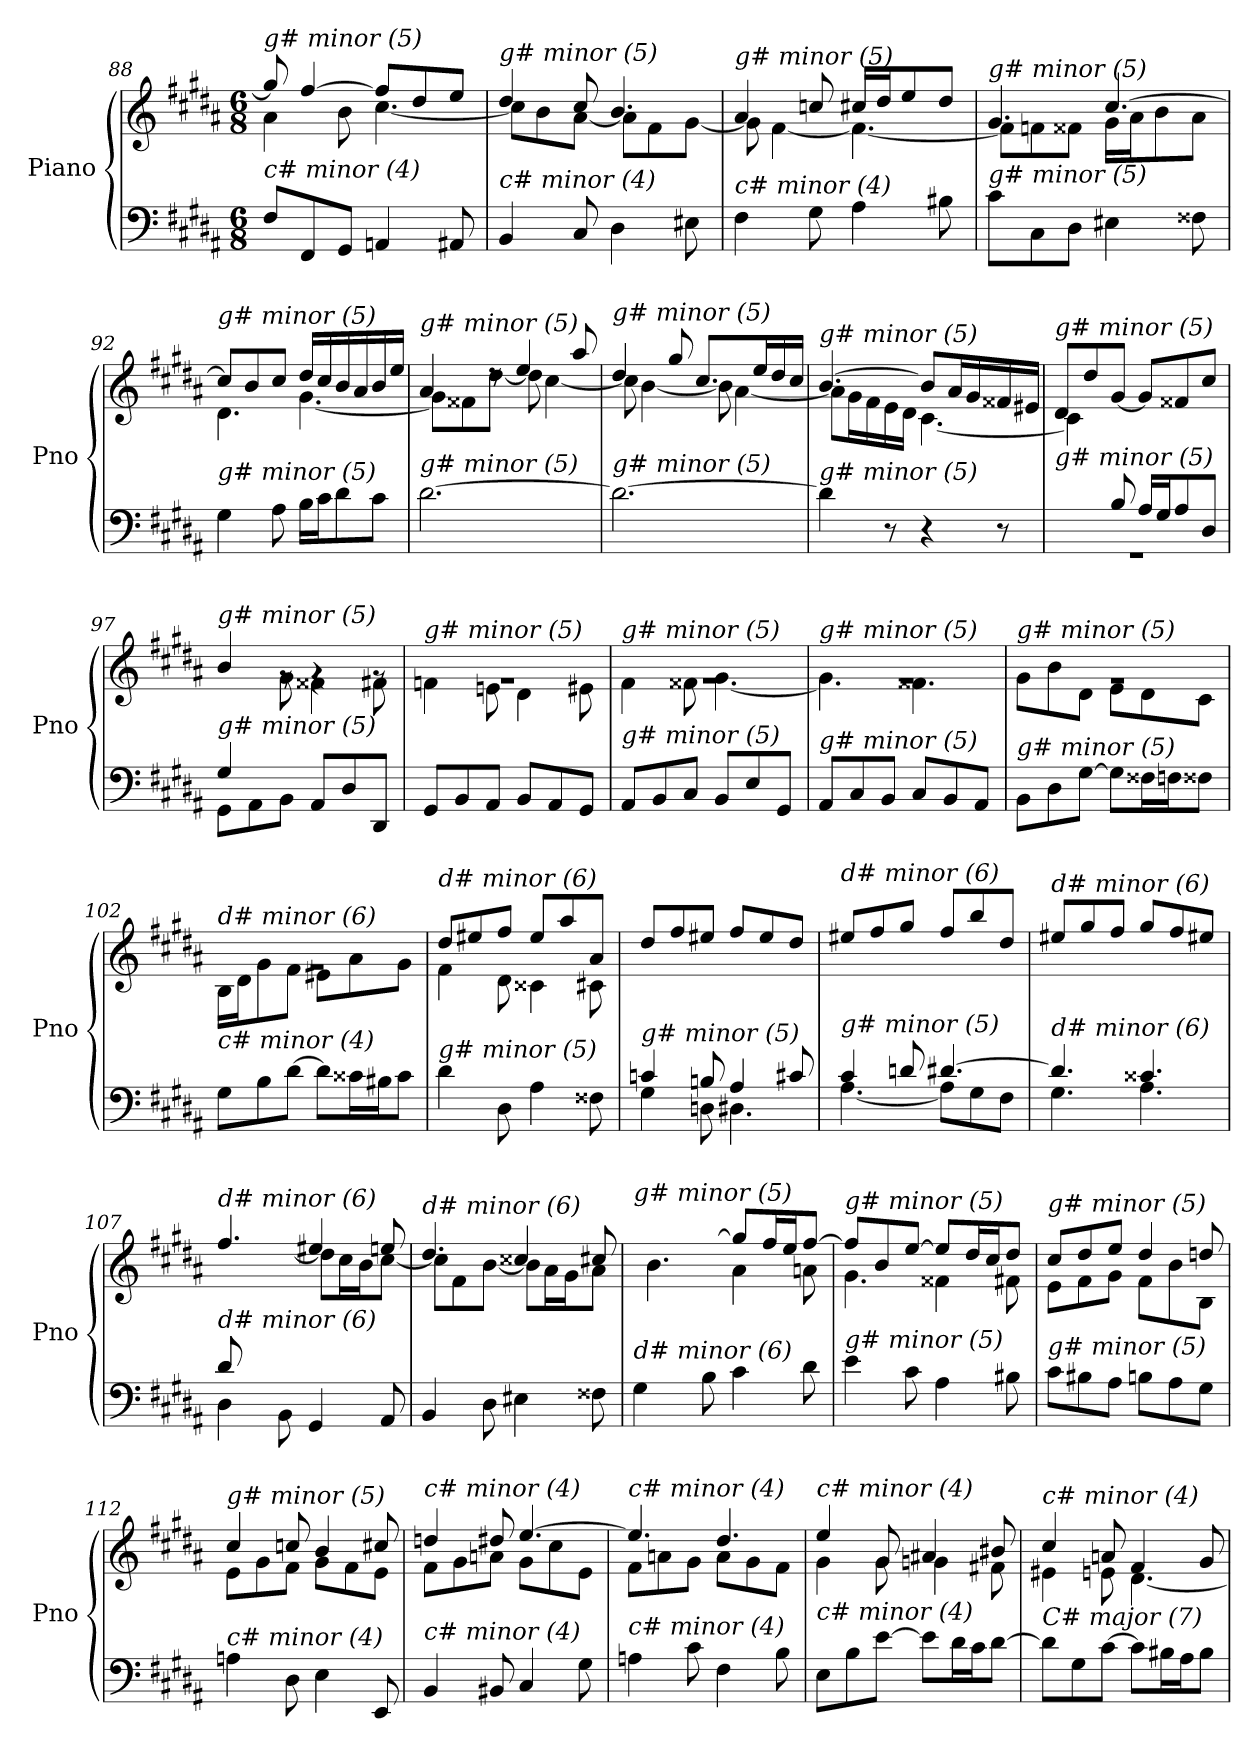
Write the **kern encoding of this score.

**kern	**kern
*part1	*part1
*staff2	*staff1
*I"Piano	*
*I'Pno	*
*clefF4	*clefG2
*k[f#c#g#d#a#]	*k[f#c#g#d#a#]
*M6/8	*M6/8
=88	=88
*	*^
!	!LO:TX:i:t=g# minor (5)	!
!LO:TX:i:t=c# minor (4)	!	!
8F#/L	8gg#/]	4a#\
8FF#/	[4ff#/	.
8GG#/J	.	8b\
4AAn/	8ff#/L]	[4.cc#\
.	8dd#/	.
8AA#X/	8ee/J	.
=89	=89	=89
!	!LO:TX:i:t=g# minor (5)	!
!LO:TX:i:t=c# minor (4)	!	!
4BB/	4dd#/	8cc#\L]
.	.	8b\
8C#/	8cc#/	[8a#\J
4D#\	4.b/	8a#\L]
.	.	8f#\
8E#Xi\	.	[8g#\J
=90	=90	=90
!	!LO:TX:i:t=g# minor (5)	!
!LO:TX:i:t=c# minor (4)	!	!
4F#\	4a#/	8g#\]
.	.	[4f#\
8G#\	8ccnj/	.
4A#\	16cc#/LL	4.f#\_
.	16dd#/J	.
.	8ee/	.
8B#X\	8dd#/J	.
!!LO:PB:g=z	!!
=91	=91	=91
!	!LO:TX:i:t=g# minor (5)	!
!LO:TX:i:t=g# minor (5)	!	!
8c#\L	4.g#/	8f#\L]
8C#\	.	8fnj\
8D#\J	.	8f##X\J
4E#Xi\	[4.cc#/	16g#\LL
.	.	16a#\J
.	.	8b\
8F##X\	.	8a#\J
=92	=92	=92
!	!LO:TX:i:t=g# minor (5)	!
!LO:TX:i:t=g# minor (5)	!	!
4G#\	8cc#/L]	4.d#\
.	8b/	.
8A#\	8cc#/J	.
16B\LL	16dd#/LL	[4.g#\
16c#\J	16cc#/	.
8d#\	16b/	.
.	16a#/	.
8c#\J	16b/	.
.	16ee/JJ	.
=93	=93	=93
!	!LO:TX:i:t=g# minor (5)	!
!LO:TX:i:t=g# minor (5)	!	!
[2.d#\	4a#/	8g#\L]
.	.	8f##X\
.	8rdd	[8dd#\J
.	4ee/	8dd#\]
.	.	[4cc#\
.	8aa#/	.
=94	=94	=94
!	!LO:TX:i:t=g# minor (5)	!
!LO:TX:i:t=g# minor (5)	!	!
2.d#\_	4dd#/	8cc#\]
.	.	[4b\
.	8gg#/	.
.	8.cc#/L	8b\]
.	.	[4a#\
.	16ee/L	.
.	16dd#/	.
.	16cc#/JJ	.
!!LO:LB:g=z	!!
=95	=95	=95
!	!LO:TX:i:t=g# minor (5)	!
!LO:TX:i:t=g# minor (5)	!	!
4d#\]	[4.b/	8a#\L]
.	.	16g#\L
.	.	16f#\
8r	.	16e\
.	.	16d#\JJ
4r	8b/L]	[4.c#\
.	16a#/L	.
.	16g#/	.
8r	16f##X/	.
.	16e#Xi/JJ	.
=96	=96	=96
*^	*	*
!	!	!LO:TX:i:t=g# minor (5)	!
!LO:TX:i:t=g# minor (5)	!	!	!
4ryy	2.rGG	8d#/L	4c#\]
.	.	8dd#/	.
8B/	.	[8g#/J	2ryy
16A#/LL	.	8g#/L]	.
16G#/J	.	.	.
8A#/	.	8f##X/	.
8D#/J	.	8cc#/J	.
=97	=97	=97	=97
!	!	!LO:TX:i:t=g# minor (5)	!
!LO:TX:i:t=g# minor (5)	!	!	!
4G#/	8GG#\L	4b/	4ryy
.	8AA#\	.	.
2ryy	8BB\J	8rg	8g#\
.	8AA#/L	4rg	4f##X\
.	8D#/	.	.
.	8DD#/J	8rg	8f#X\
=98	=98	=98	=98
!	!	!LO:TX:i:t=g# minor (5)	!
!LO:TX:i:t=g# minor (5)	!	!	!
*v	*v	*	*
8GG#/L	2.rg	4fnj\
8BB/	.	.
8AA#/J	.	8en\
8BB/L	.	4d#\
8AA#/	.	.
8GG#/J	.	8e#Xi\
=99	=99	=99
!	!LO:TX:i:t=g# minor (5)	!
!LO:TX:i:t=g# minor (5)	!	!
8AA#/L	2.rg	4f#\
8BB/	.	.
8C#/J	.	8f##X\
8BB/L	.	[4.g#\
8E/	.	.
8GG#/J	.	.
=100	=100	=100
!	!LO:TX:i:t=g# minor (5)	!
!LO:TX:i:t=g# minor (5)	!	!
8AA#/L	2.rg	4.g#\]
8C#/	.	.
8BB/J	.	.
8C#/L	.	4.f##X\
8BB/	.	.
8AA#/J	.	.
!!LO:LB:g=z	!!
=101	=101	=101
!	!LO:TX:i:t=g# minor (5)	!
!LO:TX:i:t=g# minor (5)	!	!
8BB\L	2.rg	8g#\L
8D#\	.	8b\
[8G#\J	.	8d#\J
8G#\L]	.	8e\L
16F##X\L	.	8d#\
16Fnj\J	.	.
8F##\J	.	8c#\J
=102	=102	=102
!	!LO:TX:i:t=d# minor (6)	!
!LO:TX:i:t=c# minor (4)	!	!
8G#\L	2.rg	16B\LL
.	.	16d#\J
8B\	.	8g#\
[8d#\J	.	8f#\J
8d#\L]	.	8e#X\L
16c##Xi\L	.	8a#\
16B#X\J	.	.
8c##i\J	.	8g#\J
=103	=103	=103
!	!LO:TX:i:t=d# minor (6)	!
!LO:TX:i:t=g# minor (5)	!	!
4d#\	8dd#/L	4f#\
.	8ee#X/	.
8D#\	8ff#/J	8d#\
4A#\	8ee#/L	4c##X\
.	8aa#/	.
8F##X\	8a#/J	8c#X\
=104	=104	=104
*^	*	*
!	!	!LO:TX:i:t=d# minor (6)	!
!LO:TX:i:t=g# minor (5)	!	!	!
*	*	*v	*v
4cnj/	4G#\	8dd#/L
.	.	8ff#/
8Bn/	8Dnj\	8ee#X/J
4A#/	4.D#\	8ff#/L
.	.	8ee#/
8c#Xj/	.	8dd#/J
=105	=105	=105
!	!	!LO:TX:i:t=d# minor (6)
!LO:TX:i:t=g# minor (5)	!	!
4c#/	[4.A#\	8ee#X/L
.	.	8ff#/
8dnj/	.	8gg#/J
[4.d#/	8A#\L]	8ff#/L
.	8G#\	8bb/
.	8F#\J	8dd#/J
!!LO:LB:g=z
=106	=106	=106
!	!	!LO:TX:i:t=d# minor (6)
!LO:TX:i:t=d# minor (6)	!	!
4.d#/]	4.G#\	8ee#X/L
.	.	8gg#/
.	.	8ff#/J
4.c##X/	4.A#\	8gg#/L
.	.	8ff#/
.	.	8ee#X/J
=107	=107	=107
*	*	*^
!	!	!LO:TX:i:t=d# minor (6)	!
!LO:TX:i:t=d# minor (6)	!	!	!
8d#/L	4D#\	4.ff#/	8ryy
2ryy	.	.	8a#\
.	8BB\	.	[8dd#\J
.	4GG#/	4ee#X/	8dd#\L]
.	.	.	16cc#\L
.	.	.	16b\J
8ryy	8AA#/	8een/	[8cc#\J
=108	=108	=108	=108
!	!	!LO:TX:i:t=d# minor (6)	!
!LO:TX:i:t=d# minor (6)	!	!	!
*v	*v	*	*
4BB/	4.dd#/	8cc#\L]
.	.	8f#\
8D#\	.	[8b\J
4E#X\	4cc##X/	8b\L]
.	.	16a#\L
.	.	16g#\J
8F##Xi\	8cc#X/	8a#\J
=109	=109	=109
!	!LO:TX:i:t=g# minor (5)	!
!LO:TX:i:t=d# minor (6)	!	!
4G#\	8b/Lyy	4.b\
.	8dd#/	.
8B\	[8gg#/J	.
4c#\	8gg#/L]	4a#\
.	16ff#/L	.
.	16ee/J	.
8d#\	[8ff#/J	8an\
=110	=110	=110
!	!LO:TX:i:t=g# minor (5)	!
!LO:TX:i:t=g# minor (5)	!	!
4e\	8ff#/L]	4.g#\
.	8b/	.
8c#\	[8ee/J	.
4A#\	8ee/L]	4f##X\
.	16dd#/L	.
.	16cc#/J	.
8B#Xi\	8dd#/J	8f#X\
!!LO:LB:g=z	!!
=111	=111	=111
!	!LO:TX:i:t=g# minor (5)	!
!LO:TX:i:t=g# minor (5)	!	!
8c#\L	8cc#/L	8e\L
8B#Xi\	8dd#/	8f#\
8A#\J	8ee/J	8g#\J
8Bn\L	4dd#/	8f#\L
8A#\	.	8b\
8G#\J	8ddn/	8B\J
=112	=112	=112
!	!LO:TX:i:t=g# minor (5)	!
!LO:TX:i:t=c# minor (4)	!	!
4An\	4cc#/	8e\L
.	.	8g#\
8D#\	8ccn/	8f#\J
4E\	4b/	8g#\L
.	.	8f#\
8EE/	8cc#X/	8e\J
=113	=113	=113
!	!LO:TX:i:t=c# minor (4)	!
!LO:TX:i:t=c# minor (4)	!	!
4BB/	4ddn/	8f#\L
.	.	8g#\
8BB#X/	8dd#X/	8an\J
4C#/	[4.ee/	8g#\L
.	.	8cc#\
8G#\	.	8e\J
=114	=114	=114
!	!LO:TX:i:t=c# minor (4)	!
!LO:TX:i:t=c# minor (4)	!	!
4An\	4.ee/]	8f#\L
.	.	8an\
8c#\	.	8g#\J
4F#\	4.dd#/	8a\L
.	.	8g#\
8B\	.	8f#\J
=115	=115	=115
!	!LO:TX:i:t=c# minor (4)	!
!LO:TX:i:t=c# minor (4)	!	!
8E\L	4ee/	4g#\
8B\	.	.
[8e\J	8g#/	8g#\
8e\L]	4a#X/	4gnj\
16d#\L	.	.
16c#\J	.	.
[8d#\J	8b#X/	8f#X\
!!LO:LB:g=z	!!
=116	=116	=116
!	!LO:TX:i:t=c# minor (4)	!
!LO:TX:i:t=C# major (7)	!	!
8d#\L]	4cc#/	4e#X\
8G#\	.	.
[8c#\J	8an/	8en\
8c#\L]	4f#/	[4.d#\
16B#X\L	.	.
16A#\J	.	.
8B#\J	8g#/	.
*	*v	*v
=	=
*-	*-
